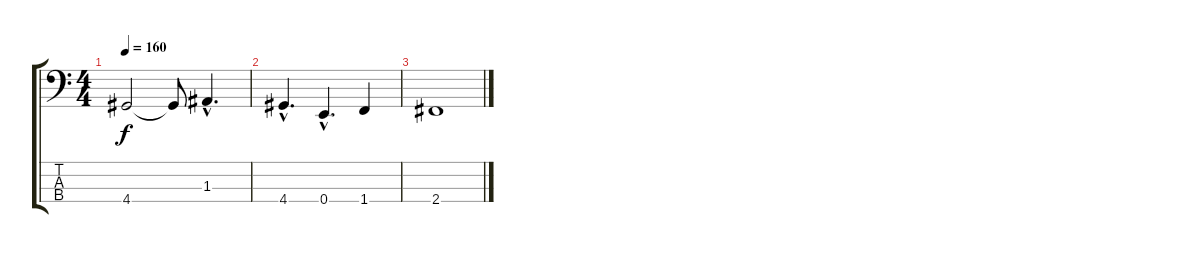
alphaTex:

\track "" {instrument electricbassfinger}
\staff {score tabs}
\tuning (G2 D2 A1 E1) {hide}
\ts (4 4)
\tempo 160
\clef f4
\ks c
4.4{t}.2{dy f} 4.4{t}.8 1.3{hac}.4{d} |
4.4{hac}.4{d} 0.4{hac}.4{d} 1.4.4 |
2.4.1
